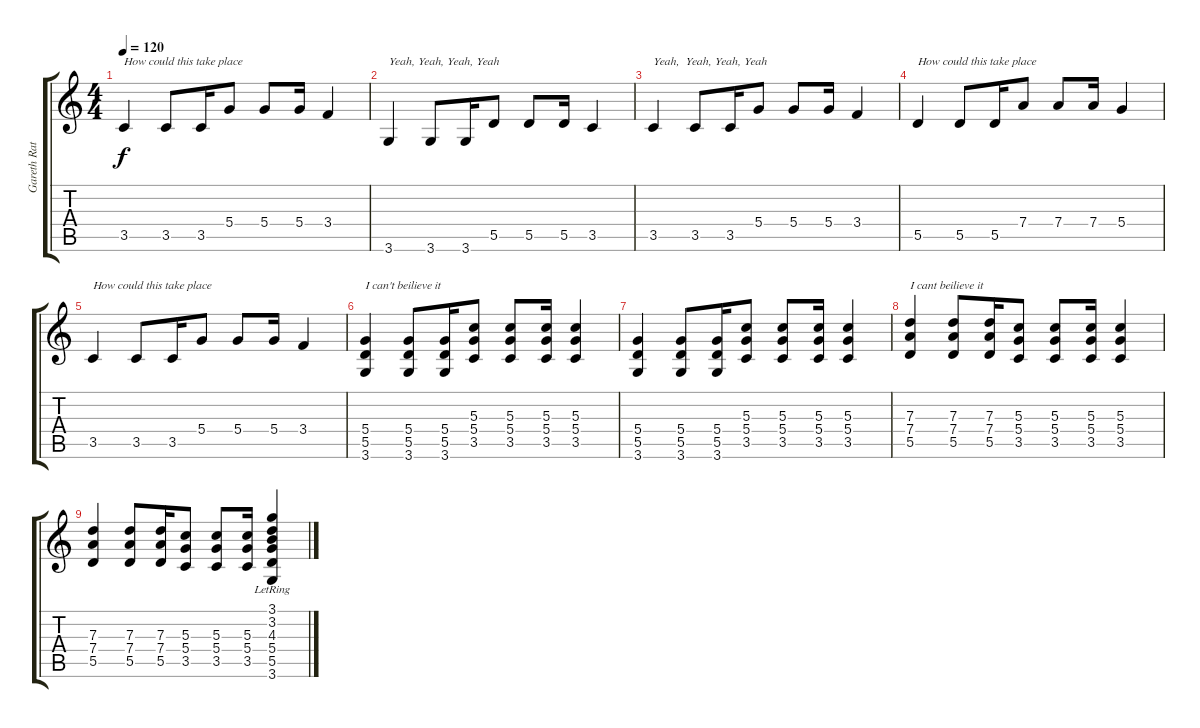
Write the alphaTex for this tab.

\track ("Gareth Ratcliffe" "Gareth Rat") {instrument distortionguitar}
\staff {score tabs}
\tuning (E4 B3 G3 D3 A2 E2) {hide}
\ts (4 4)
\tempo 120
\clef g2
\ks c
3.5.4{txt "How could this take place" dy f} 3.5.8 3.5.16 5.4.8 5.4.8 5.4.16 3.4.4 |
3.6.4{txt "Yeah, Yeah, Yeah, Yeah"} 3.6.8 3.6.16 5.5.8 5.5.8 5.5.16 3.5.4 |
3.5.4{txt "Yeah,  Yeah, Yeah, Yeah"} 3.5.8 3.5.16 5.4.8 5.4.8 5.4.16 3.4.4 |
5.5.4{txt "How could this take place"} 5.5.8 5.5.16 7.4.8 7.4.8 7.4.16 5.4.4 |
3.5.4{txt "How could this take place"} 3.5.8 3.5.16 5.4.8 5.4.8 5.4.16 3.4.4 |
(5.4 5.5 3.6).4{txt "I can't beilieve it"} (5.4 5.5 3.6).8 (5.4 5.5 3.6).16 (5.3 5.4 3.5).8 (5.3 5.4 3.5).8 (5.3 5.4 3.5).16 (5.3 5.4 3.5).4 |
(5.4 5.5 3.6).4 (5.4 5.5 3.6).8 (5.4 5.5 3.6).16 (5.3 5.4 3.5).8 (5.3 5.4 3.5).8 (5.3 5.4 3.5).16 (5.3 5.4 3.5).4 |
(7.3 7.4 5.5).4{txt "I cant beilieve it"} (7.3 7.4 5.5).8 (7.3 7.4 5.5).16 (5.3 5.4 3.5).8 (5.3 5.4 3.5).8 (5.3 5.4 3.5).16 (5.3 5.4 3.5).4 |
(7.3 7.4 5.5).4 (7.3 7.4 5.5).8 (7.3 7.4 5.5).16 (5.3 5.4 3.5).8 (5.3 5.4 3.5).8 (5.3 5.4 3.5).16 (3.1{lr} 3.2{lr} 4.3{lr} 5.4{lr} 5.5{lr} 3.6{lr}).4
